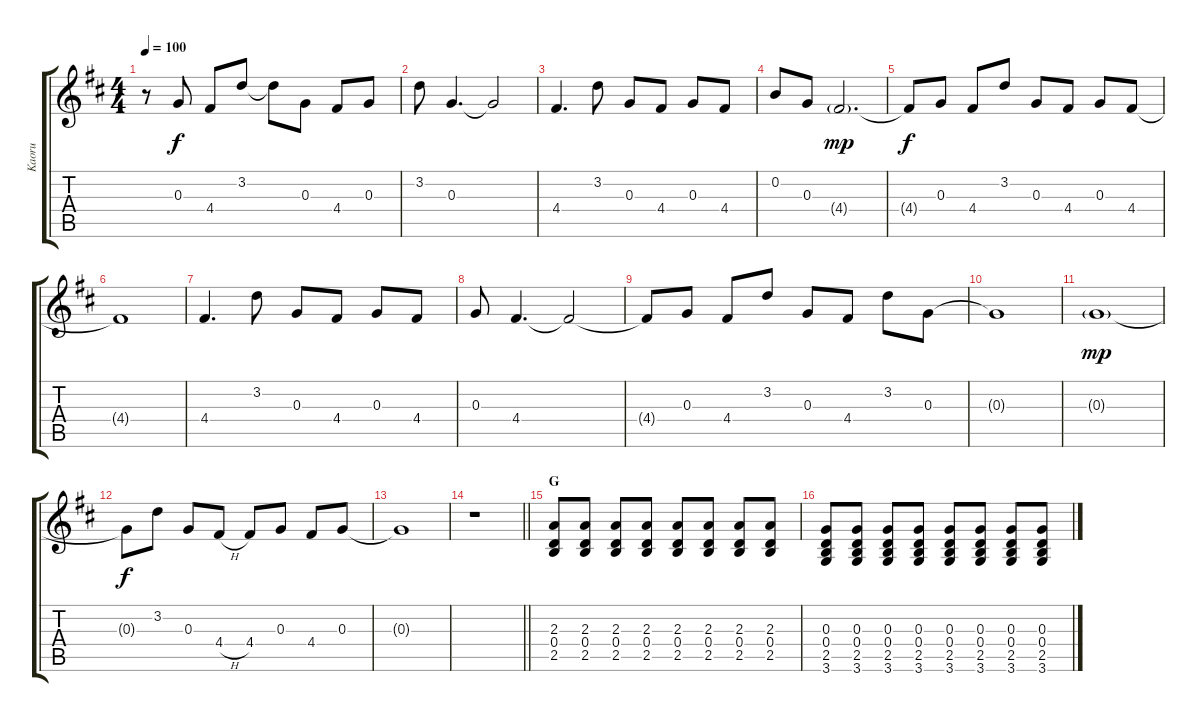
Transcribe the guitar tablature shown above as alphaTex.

\track ("Kaoru" "Kaoru") {instrument electricguitarjazz}
\staff {score tabs}
\tuning (E4 B3 G3 D3 A2 E2) {hide}
\ts (4 4)
\tempo 100
\clef g2
\ks d
r.8{dy f} 0.3.8 4.4.8 3.2.8 3.2{t}.8 0.3.8 4.4.8 0.3.8 |
3.2.8 0.3.4{d} 0.3{t}.2 |
4.4.4{d} 3.2.8 0.3.8 4.4.8 0.3.8 4.4.8 |
0.2.8 0.3.8 4.4{g}.2{d dy mp} |
4.4{t}.8{dy f} 0.3.8 4.4.8 3.2.8 0.3.8 4.4.8 0.3.8 4.4.8 |
4.4{t}.1 |
4.4.4{d} 3.2.8 0.3.8 4.4.8 0.3.8 4.4.8 |
0.3.8 4.4.4{d} 4.4{t}.2 |
4.4{t}.8 0.3.8 4.4.8 3.2.8 0.3.8 4.4.8 3.2.8 0.3.8 |
0.3{t}.1 |
0.3{g}.1{dy mp} |
0.3{t}.8{dy f} 3.2.8 0.3.8 4.4{h}.8 4.4.8 0.3.8 4.4.8 0.3.8 |
0.3{t}.1 |
\barLineRight lightlight
r.1 |
\section ("" "G")
(2.3 0.4 2.5).8 (2.3 0.4 2.5).8 (2.3 0.4 2.5).8 (2.3 0.4 2.5).8 (2.3 0.4 2.5).8 (2.3 0.4 2.5).8 (2.3 0.4 2.5).8 (2.3 0.4 2.5).8 |
(0.3 0.4 2.5 3.6).8 (0.3 0.4 2.5 3.6).8 (0.3 0.4 2.5 3.6).8 (0.3 0.4 2.5 3.6).8 (0.3 0.4 2.5 3.6).8 (0.3 0.4 2.5 3.6).8 (0.3 0.4 2.5 3.6).8 (0.3 0.4 2.5 3.6).8
